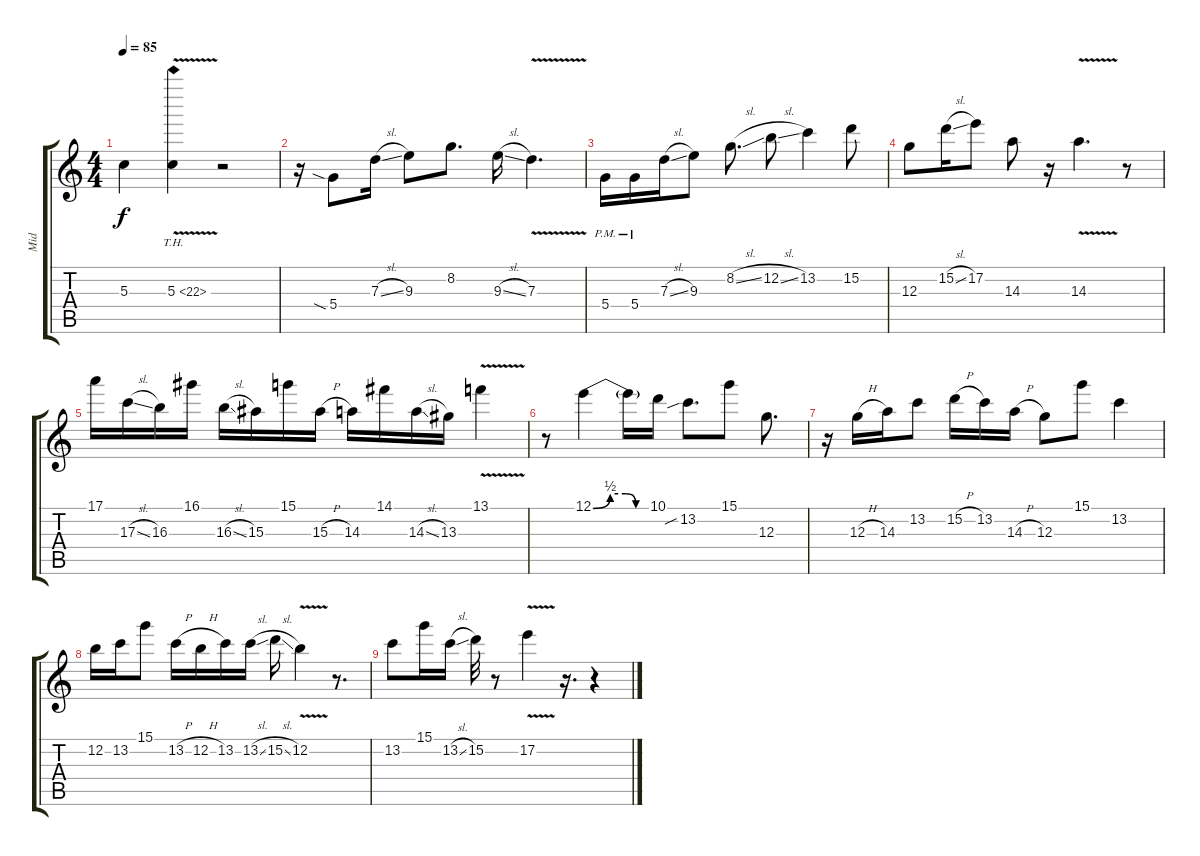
\track ("Mid" "Mid") {instrument distortionguitar bank 5}
\staff {score tabs}
\tuning (E4 B3 G3 D3 A2 E2) {hide}
\ts (4 4)
\tempo 85
\clef g2
\ks c
5.3.4{dy f} 5.3{th 17 v}.4 r.2 |
r.16 5.4{sia}.8 7.3{sl}.16 9.3.8 8.2.8{d} 9.3{sl}.16 7.3{v}.4{d} |
5.4{pm}.16 5.4{pm}.16 7.3{sl}.16 9.3.8 8.2{sl}.8{d} 12.2{sl}.8 13.2.4 15.2.8 |
12.3.8 15.2{sl}.16 17.2.8 14.3.8 r.16 14.3{v}.4{d} r.8 |
17.1.16 17.3{sl}.16 16.3.16 16.1.16 16.3{sl}.16 15.3.16 15.1.16 15.3{h}.16 14.3.16 14.1.16 14.3{sl}.16 13.3.16 13.1{v}.4 |
r.8 12.1{be (custom 0 0 18 2 34 2 45 0 60 0)}.4 12.1{t}.16 10.1.16 13.2{sib}.8{d} 15.1.8 12.3.8{d} |
r.16 12.3{h}.16 14.3.16 13.2.8 15.2{h}.16 13.2.16 14.3{h}.16 12.3.8 15.1.8 13.2.4 |
12.2.16 13.2.16 15.1.8 13.2{h}.16 12.2{h}.16 13.2.16 13.2{sl}.16 15.2{sl}.16 12.2{v}.4 r.8{d} |
13.2.8 15.1.16 13.2{sl}.16 15.2.32 r.8 17.2{v}.4 r.16{d} r.4
